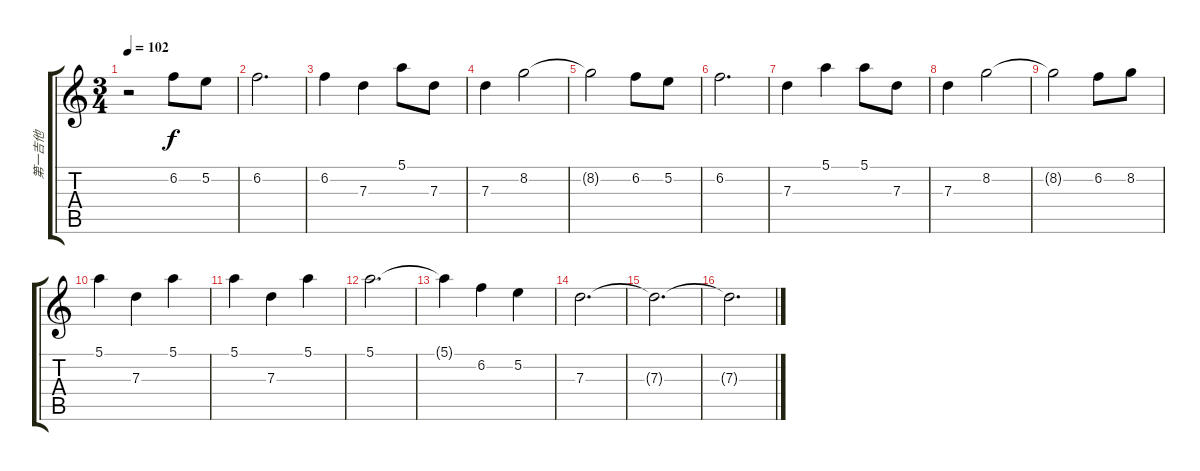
\track ("第一吉他" "第一吉他") {instrument acousticguitarsteel}
\staff {score tabs}
\tuning (E4 B3 G3 D3 A2 E2) {hide}
\ts (3 4)
\tempo 102
\clef g2
\ks c
r.2{dy f instrument acousticguitarsteel} 6.2.8 5.2.8 |
6.2.2{d} |
6.2.4 7.3.4 5.1.8 7.3.8 |
7.3.4 8.2.2 |
8.2{t}.2 6.2.8 5.2.8 |
6.2.2{d} |
7.3.4 5.1.4 5.1.8 7.3.8 |
7.3.4 8.2.2 |
8.2{t}.2 6.2.8 8.2.8 |
5.1.4 7.3.4 5.1.4 |
5.1.4 7.3.4 5.1.4 |
5.1.2{d} |
5.1{t}.4 6.2.4 5.2.4 |
7.3.2{d} |
7.3{t}.2{d} |
7.3{t}.2{d}
